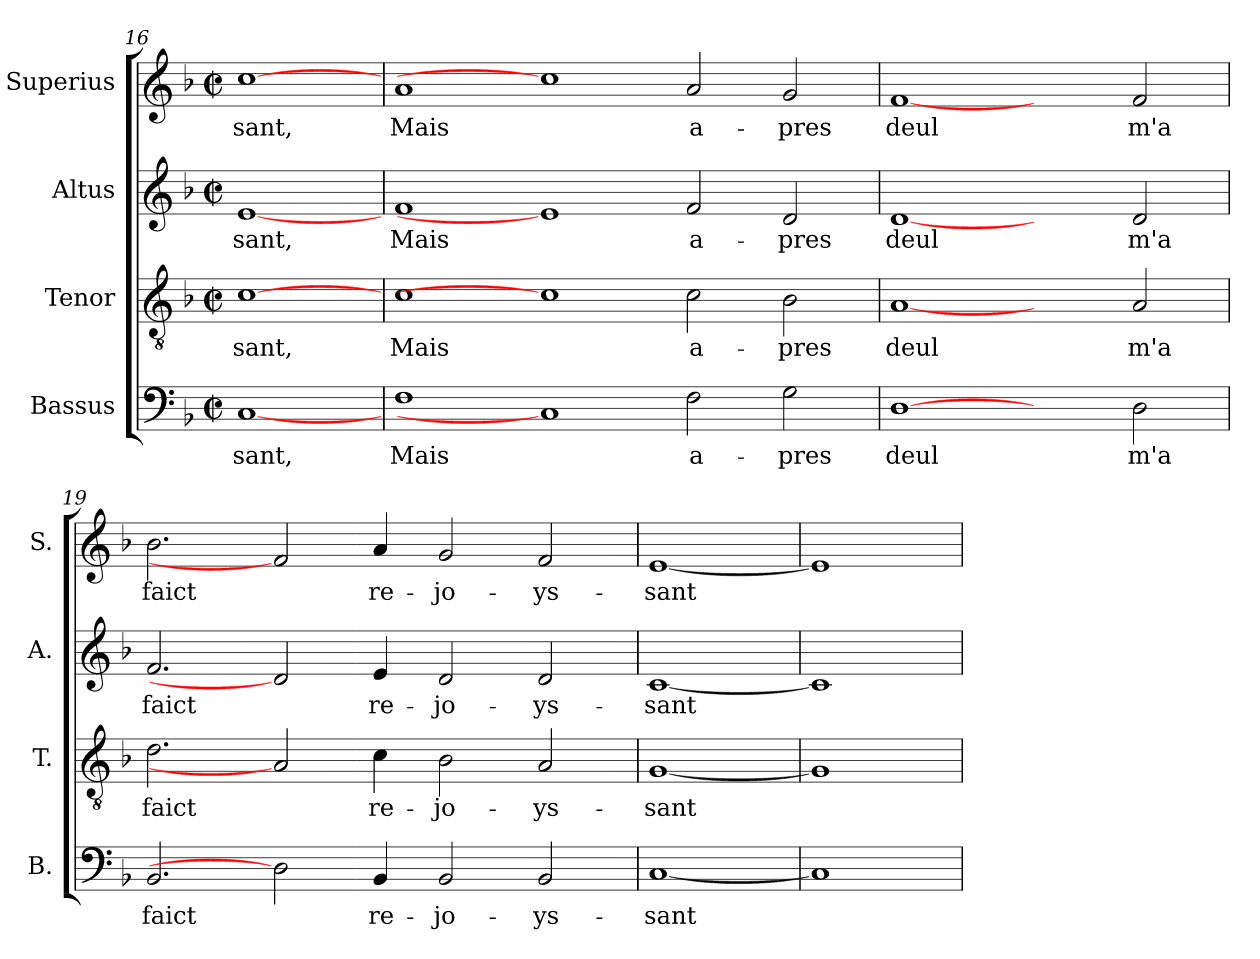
**kern	**text	**kern	**text	**kern	**text	**kern	**text
*part4	*part4	*part3	*part3	*part2	*part2	*part1	*part1
*staff4	*staff4	*staff3	*staff3	*staff2	*staff2	*staff1	*staff1
*I"Bassus	*	*I"Tenor	*	*I"Altus	*	*I"Superius	*
*I'B.	*	*I'T.	*	*I'A.	*	*I'S.	*
*clefF4	*	*clefGv2	*	*clefG2	*	*clefG2	*
*	*	*ITrd7c12	*	*	*	*	*
*k[b-]	*	*k[b-]	*	*k[b-]	*	*k[b-]	*
*F:	*	*F:	*	*F:	*	*F:	*
*M2/2	*	*M2/2	*	*M2/2	*	*M2/2	*
*met(c|)	*	*met(c|)	*	*met(c|)	*	*met(c|)	*
=16	=16	=16	=16	=16	=16	=16	=16
!	!LO:LY:b:color=#000000	!	!	!	!	!	!
!	!	!	!LO:LY:b:color=#000000	!	!	!	!
!	!	!	!	!	!LO:LY:b:color=#000000	!	!
!	!	!	!	!	!	!	!LO:LY:b:color=#000000
[1Ci	-sant,	[1Ci	-sant,	[1ei	-sant,	[1cci	-sant,
=17	=17	=17	=17	=17	=17	=17	=17
!	!LO:LY:b:color=#000000	!	!	!	!	!	!
!	!	!	!LO:LY:b:color=#000000	!	!	!	!
!	!	!	!	!	!LO:LY:b:color=#000000	!	!
!	!	!	!	!	!	!	!LO:LY:b:color=#000000
1Fi	Mais	1Ci	Mais	1fi	Mais	1ai	Mais
1Ci]	.	1Ci]	.	1ei]	.	1cci]	.
!	!LO:LY:b:color=#000000	!	!	!	!	!	!
!	!	!	!LO:LY:b:color=#000000	!	!	!	!
!	!	!	!	!	!LO:LY:b:color=#000000	!	!
!	!	!	!	!	!	!	!LO:LY:b:color=#000000
2Fi\	a-	2Ci\	a-	2fi/	a-	2ai/	a-
!	!LO:LY:b:color=#000000	!	!	!	!	!	!
!	!	!	!LO:LY:b:color=#000000	!	!	!	!
!	!	!	!	!	!LO:LY:b:color=#000000	!	!
!	!	!	!	!	!	!	!LO:LY:b:color=#000000
2Gi\	-pres	2BB-i\	-pres	2di/	-pres	2gi/	-pres
=18	=18	=18	=18	=18	=18	=18	=18
!	!LO:LY:b:color=#000000	!	!	!	!	!	!
!	!	!	!LO:LY:b:color=#000000	!	!	!	!
!	!	!	!	!	!LO:LY:b:color=#000000	!	!
!	!	!	!	!	!	!	!LO:LY:b:color=#000000
[1Di	deul	[1AAi	deul	[1di	deul	[1fi	deul
2ryy	.	2ryy	.	2ryy	.	2ryy	.
!	!LO:LY:b:color=#000000	!	!	!	!	!	!
!	!	!	!LO:LY:b:color=#000000	!	!	!	!
!	!	!	!	!	!LO:LY:b:color=#000000	!	!
!	!	!	!	!	!	!	!LO:LY:b:color=#000000
2Di\	m'a	2AAi/	m'a	2di/	m'a	2fi/	m'a
!!LO:LB:g=z
=19	=19	=19	=19	=19	=19	=19	=19
!	!LO:LY:b:color=#000000	!	!	!	!	!	!
!	!	!	!LO:LY:b:color=#000000	!	!	!	!
!	!	!	!	!	!LO:LY:b:color=#000000	!	!
!	!	!	!	!	!	!	!LO:LY:b:color=#000000
2.BB-i/	faict	2.Di\	faict	2.fi/	faict	2.b-i\	faict
2Di]	.	2AAi]	.	2di]	.	2fi]	.
!	!LO:LY:b:color=#000000	!	!	!	!	!	!
!	!	!	!LO:LY:b:color=#000000	!	!	!	!
!	!	!	!	!	!LO:LY:b:color=#000000	!	!
!	!	!	!	!	!	!	!LO:LY:b:color=#000000
4BB-i/	re-	4Ci\	re-	4ei/	re-	4ai/	re-
!	!LO:LY:b:color=#000000	!	!	!	!	!	!
!	!	!	!LO:LY:b:color=#000000	!	!	!	!
!	!	!	!	!	!LO:LY:b:color=#000000	!	!
!	!	!	!	!	!	!	!LO:LY:b:color=#000000
2BB-i/	-jo-	2BB-i\	-jo-	2di/	-jo-	2gi/	-jo-
!	!LO:LY:b:color=#000000	!	!	!	!	!	!
!	!	!	!LO:LY:b:color=#000000	!	!	!	!
!	!	!	!	!	!LO:LY:b:color=#000000	!	!
!	!	!	!	!	!	!	!LO:LY:b:color=#000000
2BB-i/	-ys-	2AAi/	-ys-	2di/	-ys-	2fi/	-ys-
=20	=20	=20	=20	=20	=20	=20	=20
!	!LO:LY:b:color=#000000	!	!	!	!	!	!
!	!	!	!LO:LY:b:color=#000000	!	!	!	!
!	!	!	!	!	!LO:LY:b:color=#000000	!	!
!	!	!	!	!	!	!	!LO:LY:b:color=#000000
[1Ci	-sant	[1GGi	-sant	[1ci	-sant	[1ei	-sant
=21	=21	=21	=21	=21	=21	=21	=21
1Ci]	.	1GGi]	.	1ci]	.	1ei]	.
=	=	=	=	=	=	=	=
*-	*-	*-	*-	*-	*-	*-	*-
